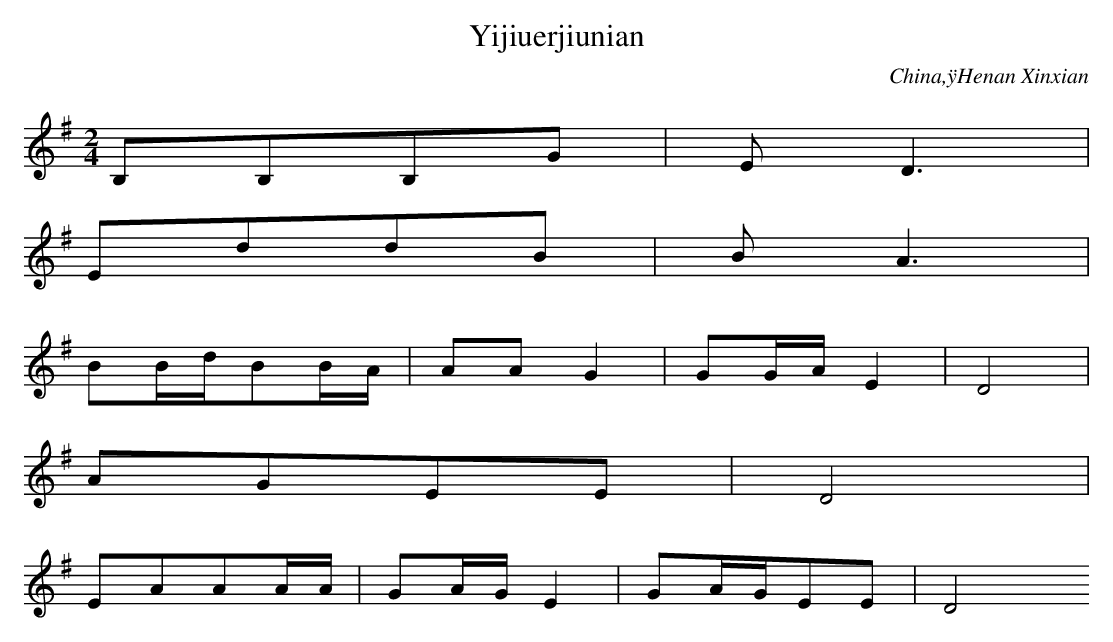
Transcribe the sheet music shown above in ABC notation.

X:1
T: Yijiuerjiunian
O: China,ÿHenan Xinxian
M: 2/4
L: 1/16
K: G
B,2B,2B,2G2 | E2D6 |
E2d2d2B2 | B2A6 |
B2BdB2BA | A2A2G4 | G2GAE4 | D8 |
A2G2E2E2 | D8 |
E2A2A2AA | G2AGE4 | G2AGE2E2 | D8
